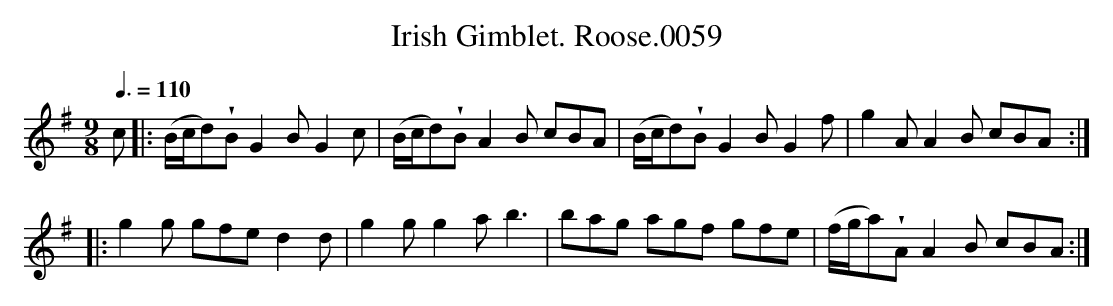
X:1
T:Irish Gimblet. Roose.0059
M:9/8
L:1/8
Q:3/8=110
K:G
c |: (B/c/d)!wedge!B G2B G2c | (B/c/d)!wedge!B A2B cBA | (B/c/d)!wedge!B G2B G2f | g2A A2B cBA :|
|: g2g gfe d2d | g2g g2a b3 | bag agf gfe | (f/g/a)!wedge!A A2B cBA :|
